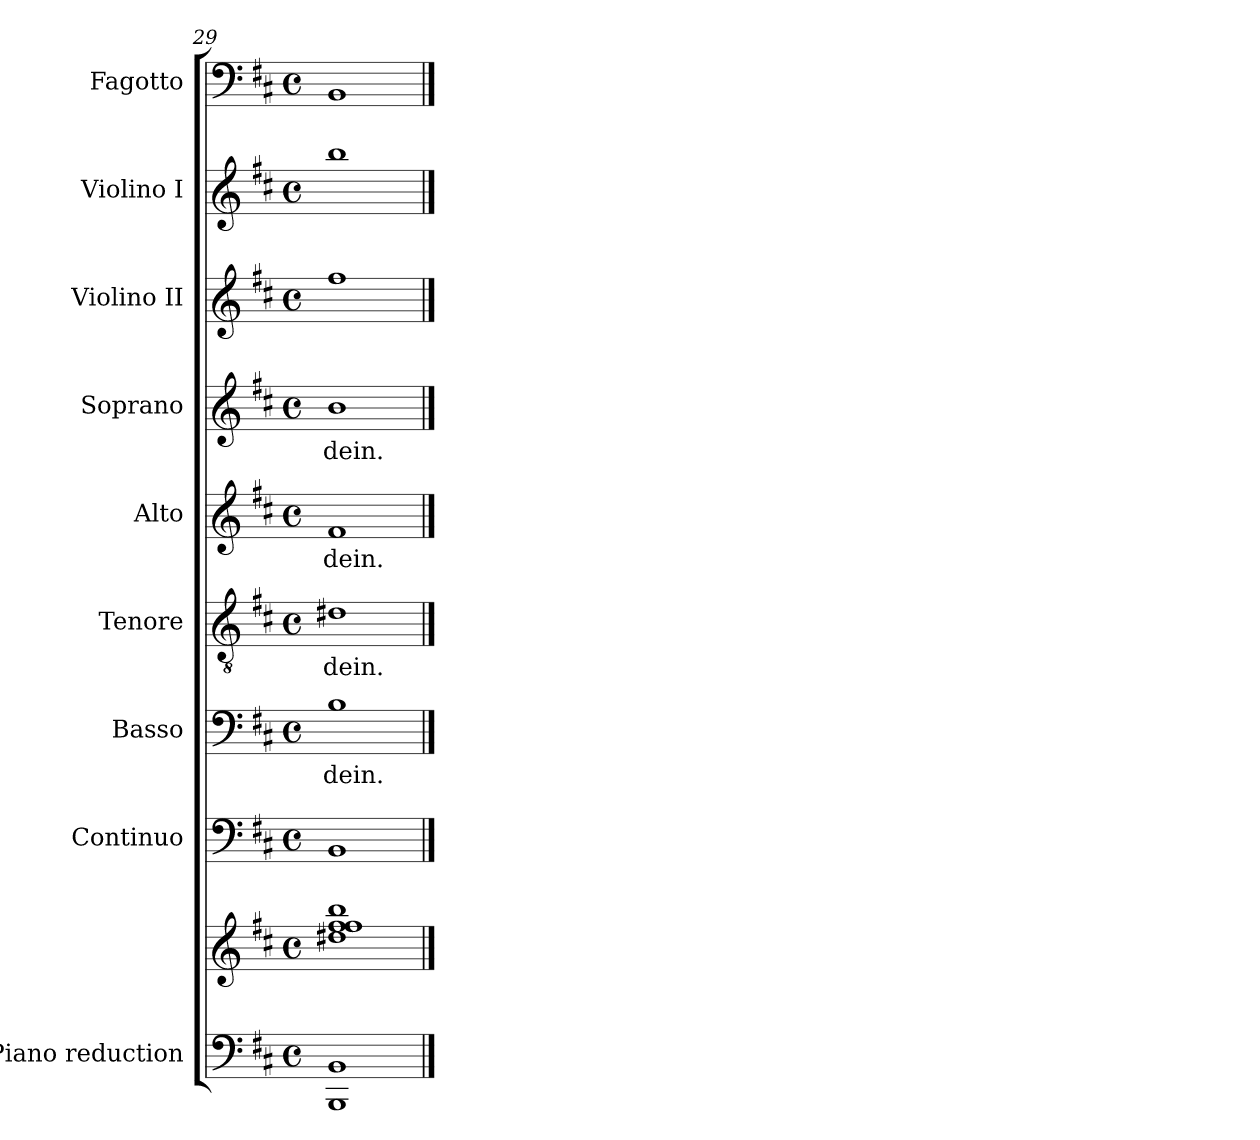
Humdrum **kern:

**kern	**kern	**kern	**kern	**text	**kern	**text	**kern	**text	**kern	**text	**kern	**kern	**kern
*part9	*part9	*part8	*part7	*part7	*part6	*part6	*part5	*part5	*part4	*part4	*part3	*part2	*part1
*staff10	*staff9	*staff8	*staff7	*staff7	*staff6	*staff6	*staff5	*staff5	*staff4	*staff4	*staff3	*staff2	*staff1
*I"Piano reduction	*	*I"Continuo	*I"Basso	*	*I"Tenore	*	*I"Alto	*	*I"Soprano	*	*I"Violino II	*I"Violino I	*I"Fagotto
*I'Pno	*	*	*	*	*	*	*	*	*	*	*I'Vln	*I'Vln	*
*clefF4	*clefG2	*clefF4	*clefF4	*	*clefGv2	*	*clefG2	*	*clefG2	*	*clefG2	*clefG2	*clefF4
*k[f#c#]	*k[f#c#]	*k[f#c#]	*k[f#c#]	*	*k[f#c#]	*	*k[f#c#]	*	*k[f#c#]	*	*k[f#c#]	*k[f#c#]	*k[f#c#]
*M4/4	*M4/4	*M4/4	*M4/4	*	*M4/4	*	*M4/4	*	*M4/4	*	*M4/4	*M4/4	*M4/4
*met(c)	*met(c)	*met(c)	*met(c)	*	*met(c)	*	*met(c)	*	*met(c)	*	*met(c)	*met(c)	*met(c)
=29	=29	=29	=29	=29	=29	=29	=29	=29	=29	=29	=29	=29	=29
*	*^	*	*	*	*	*	*	*	*	*	*	*	*
!	!	!	!	!	!LO:LY:b	!	!LO:LY:b	!	!LO:LY:b	!	!LO:LY:b	!	!	!
1BBB> 1BB>	1ff#> 1ff#> 1bb>	1dd#X!	1BB>	1B>	dein.	1d#X>	dein.	1f#>	dein.	1b>	dein.	1ff#>	1bb>	1BB>
*	*v	*v	*	*	*	*	*	*	*	*	*	*	*	*
==	==	==	==	==	==	==	==	==	==	==	==	==	==
*-	*-	*-	*-	*-	*-	*-	*-	*-	*-	*-	*-	*-	*-
